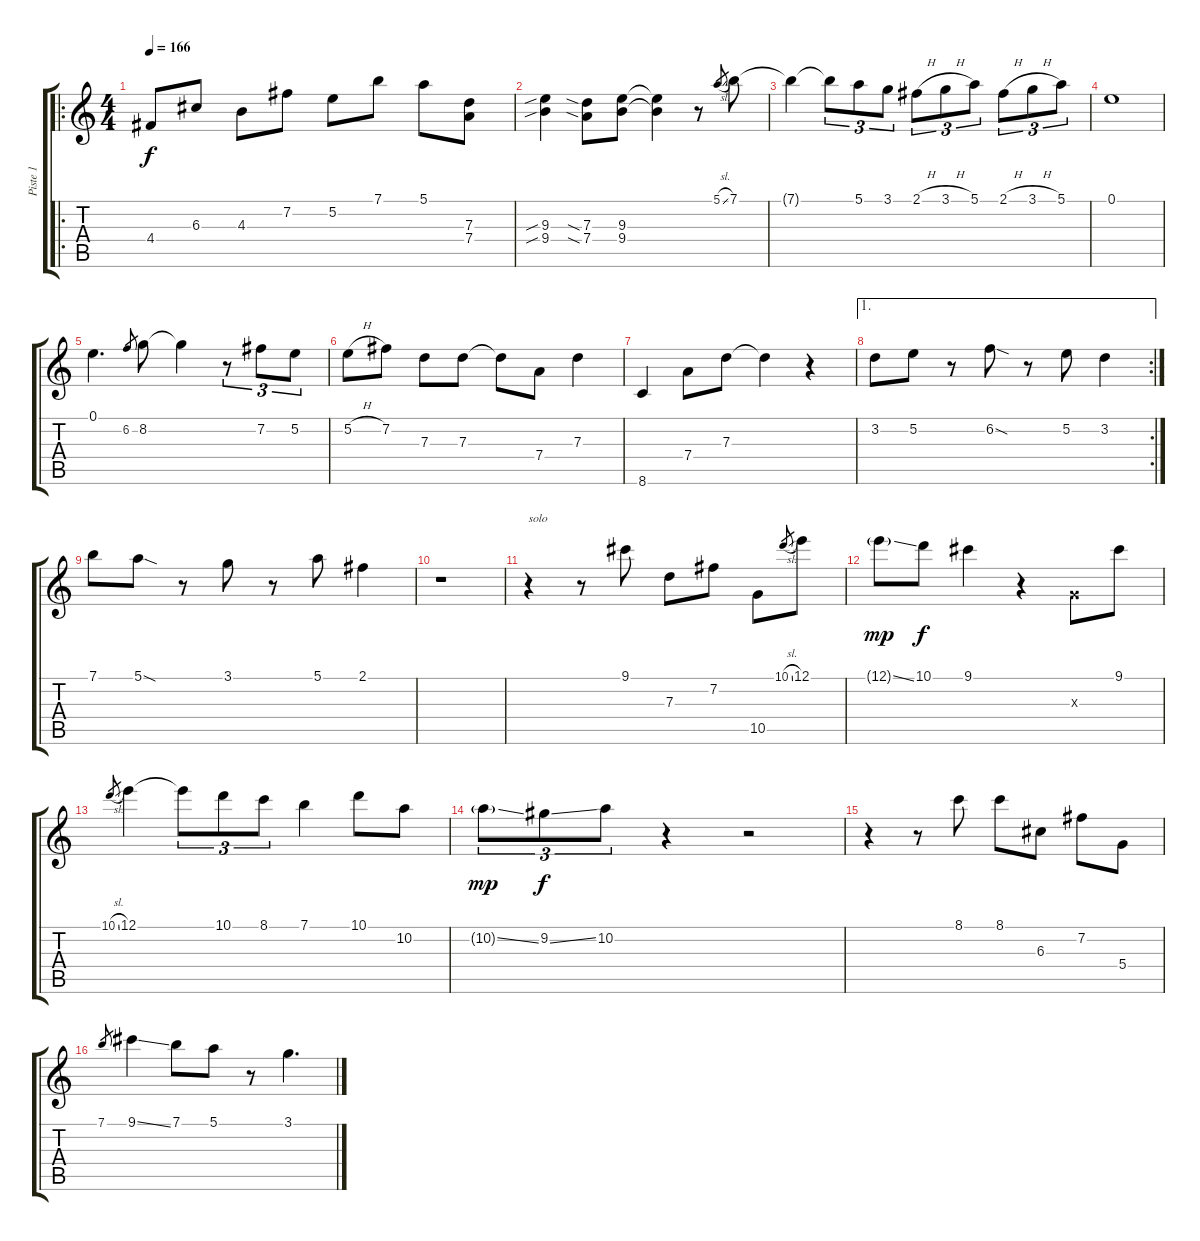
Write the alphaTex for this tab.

\track ("Piste 1" "Piste 1") {instrument electricguitarjazz}
\staff {score tabs}
\tuning (E4 B3 G3 D3 A2 E2) {hide}
\ro
\ts (4 4)
\tempo 166
\clef g2
\ks c
4.4.8{dy f instrument electricguitarjazz} 6.3.8 4.3.8 7.2.8 5.2.8 7.1.8 5.1.8 (7.3 7.4).8 |
(9.3{sib} 9.4{sib}).4 (7.3{sia} 7.4{sia}).8 (9.3 9.4).8 (9.3{t} 9.4{t}).4 r.8 5.1{sl}.8{gr} 7.1.8 |
7.1{t}.4 7.1{t}.8{tu (3 2)} 5.1.8{tu (3 2)} 3.1.8{tu (3 2)} 2.1{h}.8{tu (3 2)} 3.1{h}.8{tu (3 2)} 5.1.8{tu (3 2)} 2.1{h}.8{tu (3 2)} 3.1{h}.8{tu (3 2)} 5.1.8{tu (3 2)} |
0.1.1 |
0.1.4{d} 6.2.8{gr} 8.2.8 8.2{t}.4 r.8{tu (3 2)} 7.2.8{tu (3 2)} 5.2.8{tu (3 2)} |
5.2{h}.8 7.2.8 7.3.8 7.3.8 7.3{t}.8 7.4.8 7.3.4 |
8.6.4 7.4.8 7.3.8 7.3{t}.4 r.4 |
\ae 1
\rc 2
3.2.8 5.2.8 r.8 6.2{sod}.8 r.8 5.2.8 3.2.4 |
7.1.8 5.1{sod}.8 r.8 3.1.8 r.8 5.1.8 2.1.4 |
r.1 |
r.4{txt "solo"} r.8 9.1.8 7.3.8 7.2.8 10.5.8 10.1{sl}.8{gr} 12.1.8 |
12.1{ss g}.8{dy mp} 10.1.8{dy f} 9.1.4 r.4 0.3{x}.8 9.1.8 |
10.1{sl}.8{gr} 12.1.4 12.1{t}.8{tu (3 2)} 10.1.8{tu (3 2)} 8.1.8{tu (3 2)} 7.1.4 10.1.8 10.2.8 |
10.2{ss g}.8{tu (3 2) dy mp} 9.2{ss}.8{tu (3 2) dy f} 10.2.8{tu (3 2)} r.4 r.2 |
r.4 r.8 8.1.8 8.1.8 6.3.8 7.2.8 5.4.8 |
7.1.8{gr} 9.1{ss}.4 7.1.8 5.1.8 r.8 3.1.4{d}
